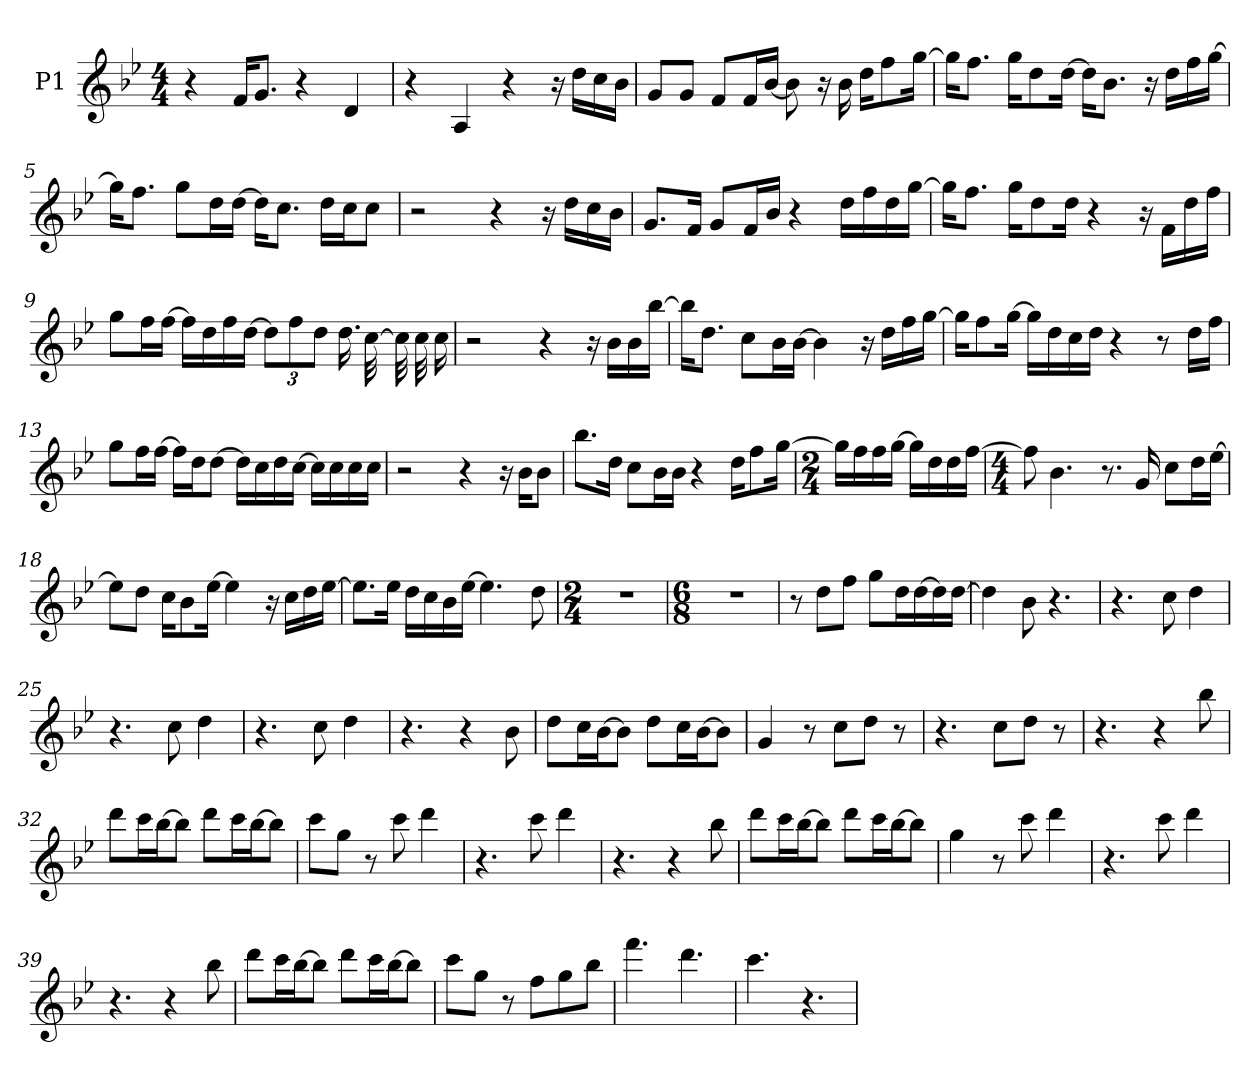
**kern
*part1
*staff1
*I"P1
*clefG2
*k[b-e-]
*B-:
*M4/4
*MM69
=1
4r
16f/KL
8.g/J
4r
4d/
=2
4r
4A/
4r
16r
16dd\LL
16cc\
16b-\JJ
=3
8g/L
8g/J
8f/L
16f/L
[<16b-/JJ
8b-\]
16r
16b-\
16dd\KL
8ff\
[>16gg\Jk
=4
16gg\KL]
8.ff\J
16gg\KL
8dd\
[>16dd\Jk
16dd\KL]
8.b-\J
16r
16dd\LL
16ff\
[>16gg\JJ
!!LO:LB:g=z
=5
16gg\KL]
8.ff\J
8gg\L
16dd\L
[>16dd\JJ
16dd\KL]
8.cc\J
16dd\LL
16cc\J
8cc\J
=6
2r
4r
16r
16dd\LL
16cc\
16b-\JJ
=7
8.g/L
16f/Jk
8g/L
16f/L
16b-/JJ
4r
16dd\LL
16ff\
16dd\
[>16gg\JJ
=8
16gg\KL]
8.ff\J
16gg\KL
8dd\
16dd\Jk
4r
16r
16f\LL
16dd\
16ff\JJ
!!LO:LB:g=z
=9
8gg\L
16ff\L
[>16ff\JJ
16ff\LL]
16dd\
16ff\
[>16dd\JJ
*Xbrackettup
12dd\L]
12ff\
12dd\J
16.dd\LL
[>32cc\JL
32cc\LL]
32cc\J
16cc\JJ
=10
2r
4r
16r
16b-\LL
16b-\
[>16bb-\JJ
=11
16bb-\KL]
8.dd\J
8cc\L
16b-\L
[>16b-\JJ
4b-\]
16r
16dd\LL
16ff\
[>16gg\JJ
!!LO:LB:g=z
=12
16gg\KL]
8ff\
[>16gg\Jk
16gg\LL]
16dd\
16cc\
16dd\JJ
4r
8r
16dd\LL
16ff\JJ
=13
8gg\L
16ff\L
[>16ff\JJ
16ff\LL]
16dd\J
[>8dd\J
16dd\LL]
16cc\
16dd\
[>16cc\JJ
16cc\LL]
16cc\
16cc\
16cc\JJ
=14
2r
4r
16r
16b-\KL
8b-\J
!!LO:LB:g=z
=15
8.bb-\L
16dd\Jk
8cc\L
16b-\L
16b-\JJ
4r
16dd\KL
8ff\
[>16gg\Jk
=16
*M2/4
16gg\LL]
16ff\
16ff\
[>16gg\JJ
16gg\LL]
16dd\
16dd\
[>16ff\JJ
=17
*M4/4
8ff\]
4.b-\
8.r
16g/
8cc\L
16dd\L
[>16ee-\JJ
=18
8ee-\L]
8dd\J
16cc\KL
8b-\
[>16ee-\Jk
4ee-\]
16r
16cc\LL
16dd\
[>16ee-\JJ
!!LO:LB:g=z
=19
8.ee-\L]
16ee-\Jk
16dd\LL
16cc\
16b-\
[>16ee-\JJ
4.ee-\]
8dd\
=20
*M2/4
2r
=21
*M6/8
*MM104
2.r
=22
8r
8dd\L
8ff\J
8gg\L
16dd\L
[>16dd\
16dd\]
[>16dd\JJ
=23
4dd\]
8b-\
4.r
=24
4.r
8cc\
4dd\
!!LO:LB:g=z
=25
4.r
8cc\
4dd\
=26
4.r
8cc\
4dd\
=27
4.r
4r
8b-\
=28
8dd\L
16cc\L
[>16b-\J
8b-\J]
8dd\L
16cc\L
[>16b-\J
8b-\J]
=29
4g/
8r
8cc\L
8dd\J
8r
=30
4.r
8cc\L
8dd\J
8r
=31
4.r
4r
8bb-\
!!LO:LB:g=z
=32
8ddd\L
16ccc\L
[>16bb-\J
8bb-\J]
8ddd\L
16ccc\L
[>16bb-\J
8bb-\J]
=33
8ccc\L
8gg\J
8r
8ccc\
4ddd\
=34
4.r
8ccc\
4ddd\
=35
4.r
4r
8bb-\
=36
8ddd\L
16ccc\L
[>16bb-\J
8bb-\J]
8ddd\L
16ccc\L
[>16bb-\J
8bb-\J]
=37
4gg\
8r
8ccc\
4ddd\
!!LO:LB:g=z
=38
4.r
8ccc\
4ddd\
=39
4.r
4r
8bb-\
=40
8ddd\L
16ccc\L
[>16bb-\J
8bb-\J]
8ddd\L
16ccc\L
[>16bb-\J
8bb-\J]
=41
8ccc\L
8gg\J
8r
8ff\L
8gg\
8bb-\J
=42
4.fff\
4.ddd\
=43
4.ccc\
4.r
=
*-
